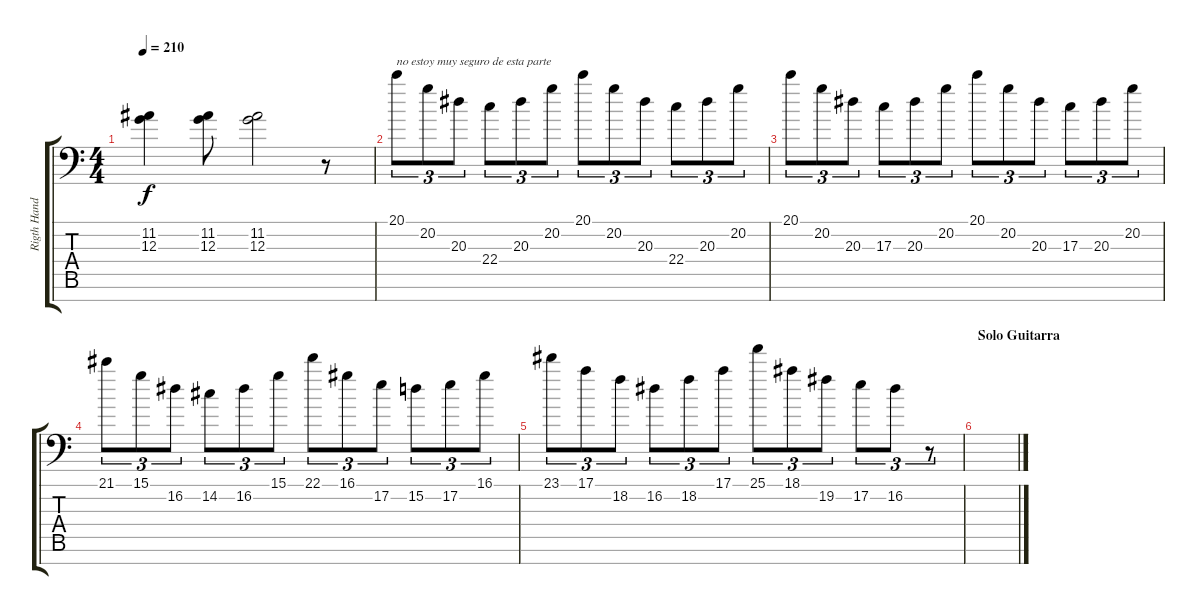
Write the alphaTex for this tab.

\track ("Rigth Hand" "Rigth Hand") {instrument churchorgan}
\staff {score tabs}
\tuning (E4 B3 G3 D3 A2 E2 G1) {hide}
\ts (4 4)
\tempo 210
\clef f4
\ks c
(11.2 12.3).4{dy f} (11.2 12.3).8 (11.2 12.3).2 r.8 |
20.1.8{tu (3 2) txt "no estoy muy seguro de esta parte"} 20.2.8{tu (3 2)} 20.3.8{tu (3 2)} 22.4.8{tu (3 2)} 20.3.8{tu (3 2)} 20.2.8{tu (3 2)} 20.1.8{tu (3 2)} 20.2.8{tu (3 2)} 20.3.8{tu (3 2)} 22.4.8{tu (3 2)} 20.3.8{tu (3 2)} 20.2.8{tu (3 2)} |
20.1.8{tu (3 2)} 20.2.8{tu (3 2)} 20.3.8{tu (3 2)} 17.3.8{tu (3 2)} 20.3.8{tu (3 2)} 20.2.8{tu (3 2)} 20.1.8{tu (3 2)} 20.2.8{tu (3 2)} 20.3.8{tu (3 2)} 17.3.8{tu (3 2)} 20.3.8{tu (3 2)} 20.2.8{tu (3 2)} |
21.1.8{tu (3 2)} 15.1.8{tu (3 2)} 16.2.8{tu (3 2)} 14.2.8{tu (3 2)} 16.2.8{tu (3 2)} 15.1.8{tu (3 2)} 22.1.8{tu (3 2)} 16.1.8{tu (3 2)} 17.2.8{tu (3 2)} 15.2.8{tu (3 2)} 17.2.8{tu (3 2)} 16.1.8{tu (3 2)} |
23.1.8{tu (3 2)} 17.1.8{tu (3 2)} 18.2.8{tu (3 2)} 16.2.8{tu (3 2)} 18.2.8{tu (3 2)} 17.1.8{tu (3 2)} 25.1.8{tu (3 2)} 18.1.8{tu (3 2)} 19.2.8{tu (3 2)} 17.2.8{tu (3 2)} 16.2.8{tu (3 2)} r.8{tu (3 2)} |
\section ("" "Solo Guitarra")
